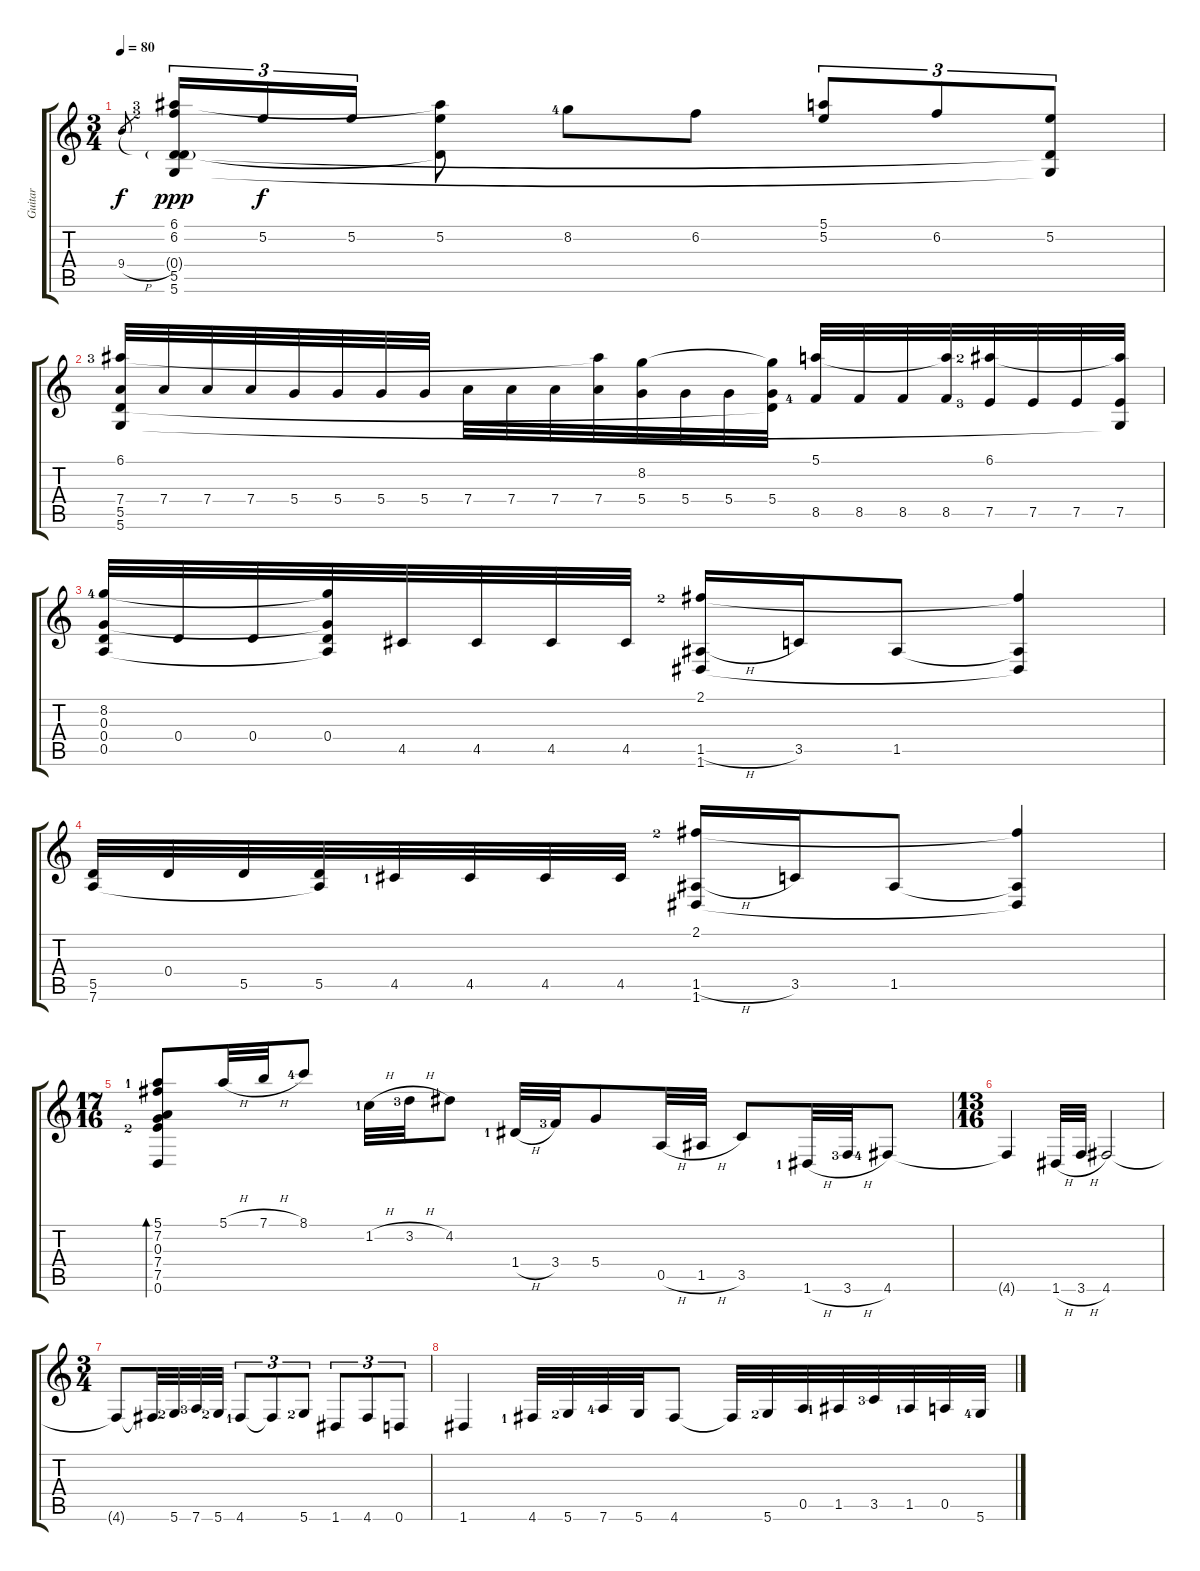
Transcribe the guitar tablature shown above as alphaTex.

\track ("Guitar" "Guitar") {instrument acousticguitarnylon}
\staff {score tabs}
\tuning (E4 B3 G3 D3 A2 D2) {hide}
\ts (3 4)
\tempo 80
\clef g2
\ks c
9.4{h}.8{gr dy f} (6.1{lf 4} 6.2{lf 3} 0.4{g} 5.5 5.6).16{tu (3 2) dy ppp} 5.2.16{tu (3 2) dy f} 5.2.16{tu (3 2)} (6.1{t} 5.2 0.4{t}).8 8.2{lf 5}.8 6.2.8 (5.1 5.2).8{tu (3 2)} 6.2.8{tu (3 2)} (5.2 5.5{t} 5.6{t}).8{tu (3 2)} |
(6.1{lf 4} 7.4 5.5 5.6).32 7.4.32 7.4.32 7.4.32 5.4.32 5.4.32 5.4.32 5.4.32 7.4.32 7.4.32 7.4.32 (6.1{t} 7.4).32 (8.2 5.4).32 5.4.32 5.4.32 (8.2{t} 5.4 5.5{t}).32 (5.1 8.5{lf 5}).32 8.5.32 8.5.32 (5.1{t} 8.5).32 (6.1{lf 3} 7.5{lf 4}).32 7.5.32 7.5.32 (6.1{t} 7.5 5.6{t}).32 |
(8.2{lf 5} 0.3 0.4 0.5).32 0.4.32 0.4.32 (8.2{t} 0.3{t} 0.4 0.5{t}).32 4.5.32 4.5.32 4.5.32 4.5.32 (2.1{lf 3} 1.5{h} 1.6).16 3.5.16 1.5.8 (2.1{t} 1.5{t} 1.6{t}).4 |
(5.5 7.6).32 0.4.32 5.5.32 (5.5 7.6{t}).32 4.5{lf 2}.32 4.5.32 4.5.32 4.5.32 (2.1{lf 3} 1.5{h} 1.6).16 3.5.16 1.5.8 (2.1{t} 1.5{t} 1.6{t}).4 |
\ts (17 16)
(5.1{lf 2} 7.2 0.3 7.4 7.5{lf 3} 0.6).8{bd 60} 5.1{h}.32 7.1{h}.32 8.1{lf 5}.8 1.2{h lf 2}.32 3.2{h lf 4}.32 4.2.8 1.4{h lf 2}.32 3.4{lf 4}.32 5.4.8 0.5{h}.32 1.5{h}.32 3.5.8 1.6{h lf 2}.32 3.6{h lf 4}.32 4.6{lf 5}.8 |
\ts (13 16)
4.6{t}.4 1.6{h}.32 3.6{h}.32 4.6.2 |
\ts (3 4)
4.6{t}.8 4.6{t}.32 5.6{lf 3}.32 7.6{lf 4}.32 5.6{lf 3}.32 4.6{lf 2}.8{tu (3 2)} 4.6{t}.8{tu (3 2)} 5.6{lf 3}.8{tu (3 2)} 1.6.8{tu (3 2)} 4.6.8{tu (3 2)} 0.6.8{tu (3 2)} |
1.6.4 4.6{lf 2}.32 5.6{lf 3}.32 7.6{lf 5}.32 5.6.32 4.6.8 4.6{t}.32 5.6{lf 3}.32 0.5.32 1.5{lf 2}.32 3.5{lf 4}.32 1.5{lf 2}.32 0.5.32 5.6{lf 5}.32
